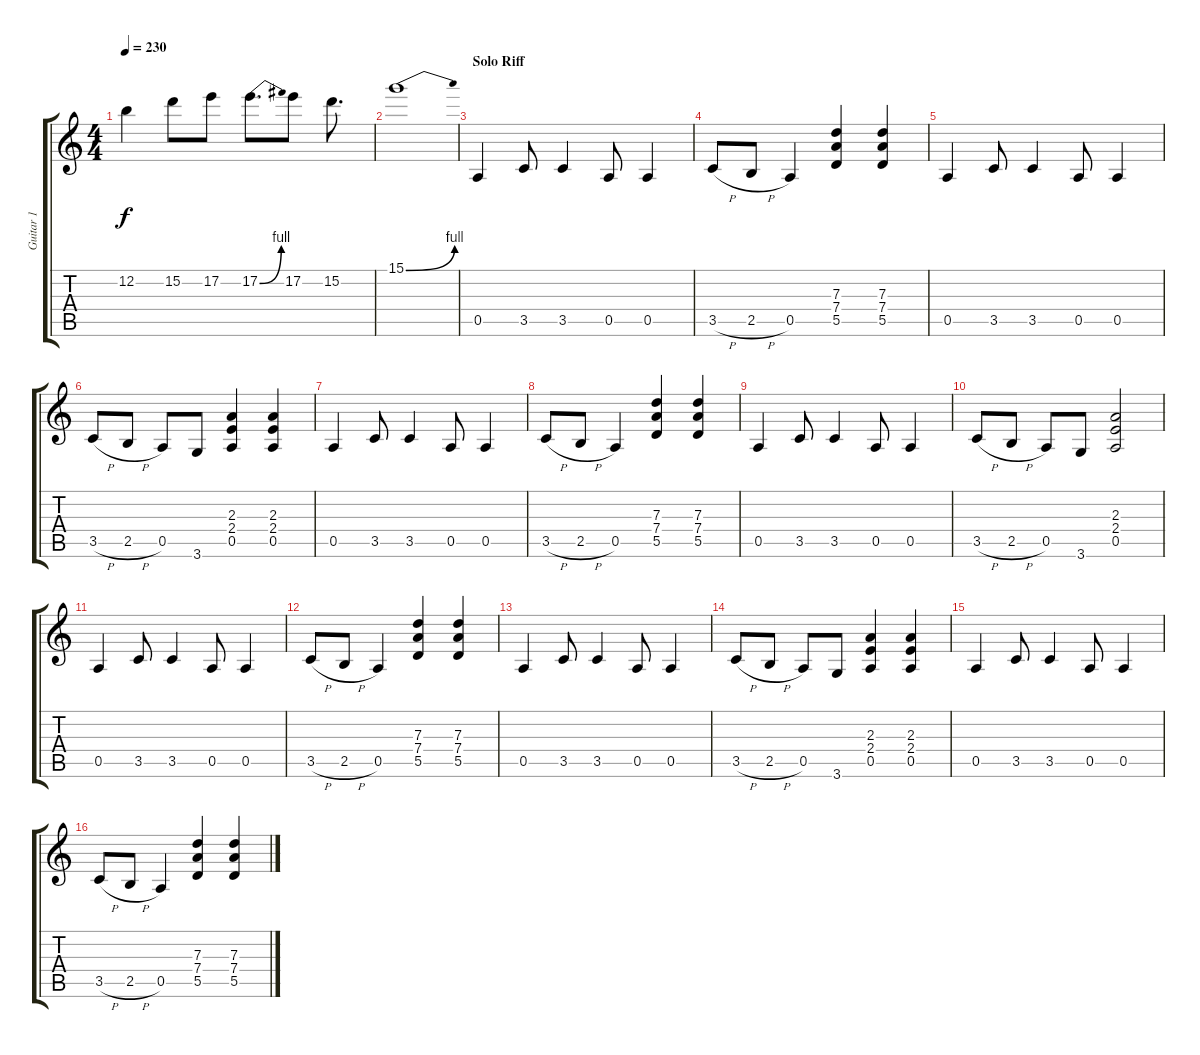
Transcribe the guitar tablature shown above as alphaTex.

\track ("Guitar 1" "Guitar 1") {instrument distortionguitar}
\staff {score tabs}
\tuning (E4 B3 G3 D3 A2 E2) {hide}
\ts (4 4)
\tempo 230
\clef g2
\ks c
12.2.4{dy f} 15.2.8 17.2.8 17.2{be (bend 0 0 60 4)}.8{d} 17.2.8 15.2.8{d} |
15.1{be (bend 0 0 60 4)}.1 |
\section ("" "Solo Riff")
0.5.4 3.5.8 3.5.4 0.5.8 0.5.4 |
3.5{h}.8 2.5{h}.8 0.5.4 (7.3 7.4 5.5).4 (7.3 7.4 5.5).4 |
0.5.4 3.5.8 3.5.4 0.5.8 0.5.4 |
3.5{h}.8 2.5{h}.8 0.5.8 3.6.8 (2.3 2.4 0.5).4 (2.3 2.4 0.5).4 |
0.5.4 3.5.8 3.5.4 0.5.8 0.5.4 |
3.5{h}.8 2.5{h}.8 0.5.4 (7.3 7.4 5.5).4 (7.3 7.4 5.5).4 |
0.5.4 3.5.8 3.5.4 0.5.8 0.5.4 |
3.5{h}.8 2.5{h}.8 0.5.8 3.6.8 (2.3 2.4 0.5).2 |
0.5.4 3.5.8 3.5.4 0.5.8 0.5.4 |
3.5{h}.8 2.5{h}.8 0.5.4 (7.3 7.4 5.5).4 (7.3 7.4 5.5).4 |
0.5.4 3.5.8 3.5.4 0.5.8 0.5.4 |
3.5{h}.8 2.5{h}.8 0.5.8 3.6.8 (2.3 2.4 0.5).4 (2.3 2.4 0.5).4 |
0.5.4 3.5.8 3.5.4 0.5.8 0.5.4 |
3.5{h}.8 2.5{h}.8 0.5.4 (7.3 7.4 5.5).4 (7.3 7.4 5.5).4
